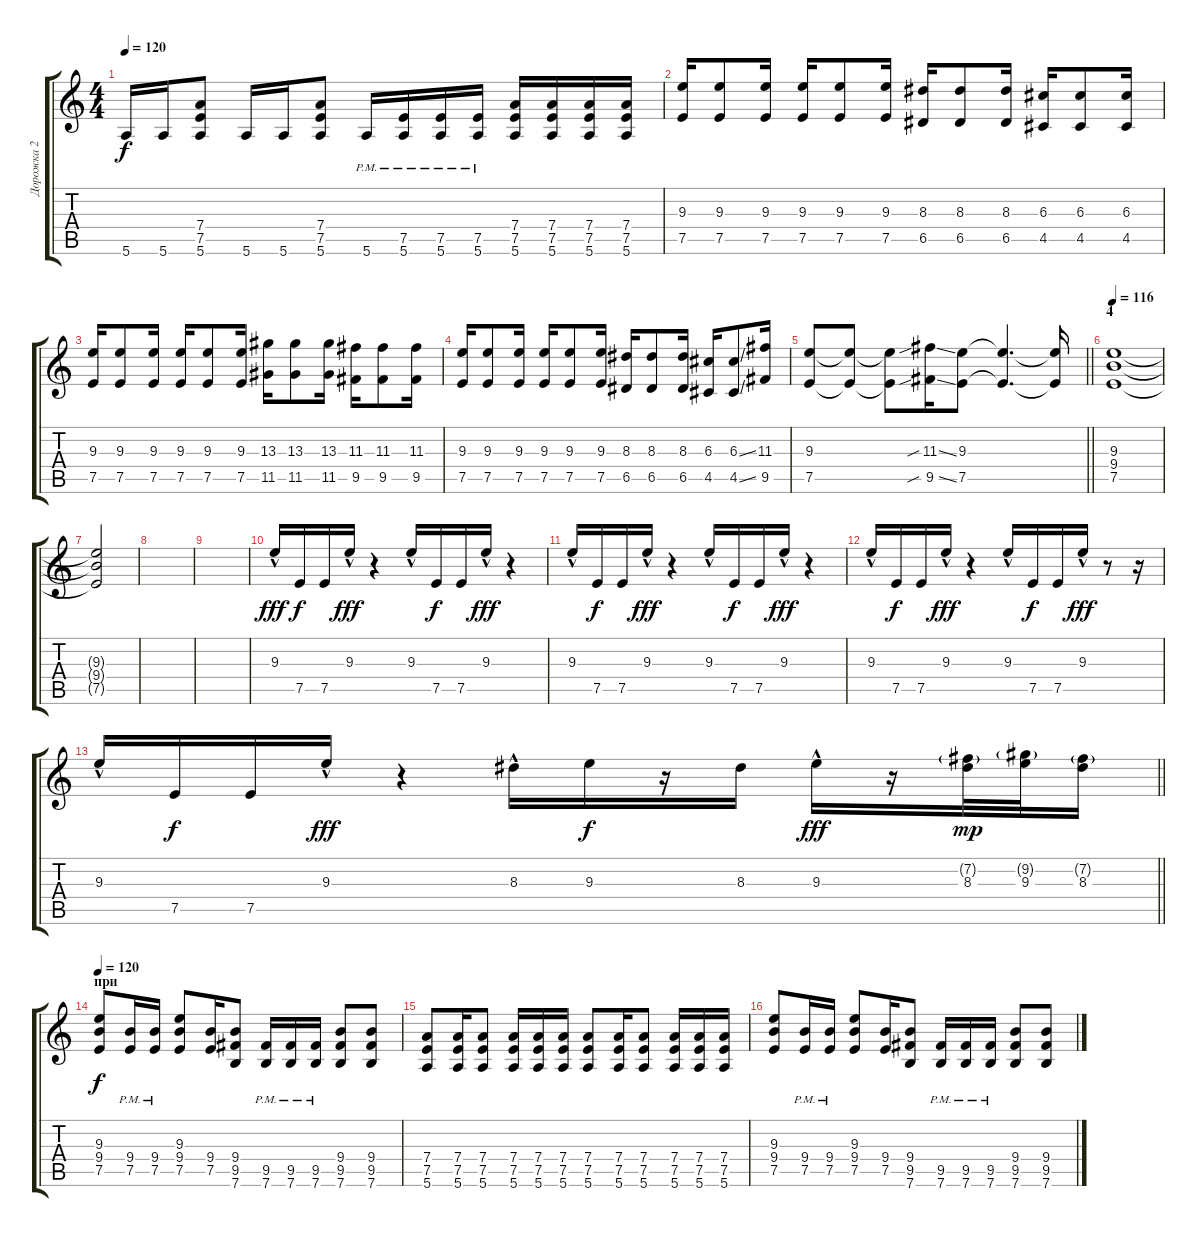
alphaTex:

\track ("Дорожка 2" "Дорожка 2") {instrument distortionguitar}
\staff {score tabs}
\tuning (E4 B3 G3 D3 A2 E2) {hide}
\ts (4 4)
\tempo 120
\clef g2
\ks c
5.6.16{dy f} 5.6.16 (7.4 7.5 5.6).8 5.6.16 5.6.16 (7.4 7.5 5.6).8 5.6{pm}.16 (7.5{pm} 5.6).16 (7.5{pm} 5.6).16 (7.5{pm} 5.6).16 (7.4 7.5 5.6).16 (7.4 7.5 5.6).16 (7.4 7.5 5.6).16 (7.4 7.5 5.6).16 |
(9.3 7.5).16 (9.3 7.5).8 (9.3 7.5).16 (9.3 7.5).16 (9.3 7.5).8 (9.3 7.5).16 (8.3 6.5).16 (8.3 6.5).8 (8.3 6.5).16 (6.3 4.5).16 (6.3 4.5).8 (6.3 4.5).16 |
(9.3 7.5).16 (9.3 7.5).8 (9.3 7.5).16 (9.3 7.5).16 (9.3 7.5).8 (9.3 7.5).16 (13.3 11.5).16 (13.3 11.5).8 (13.3 11.5).16 (11.3 9.5).16 (11.3 9.5).8 (11.3 9.5).16 |
(9.3 7.5).16 (9.3 7.5).8 (9.3 7.5).16 (9.3 7.5).16 (9.3 7.5).8 (9.3 7.5).16 (8.3 6.5).16 (8.3 6.5).8 (8.3 6.5).16 (6.3 4.5).16 (6.3{ss} 4.5{ss}).8 (11.3 9.5).16 |
\barLineRight lightlight
(9.3 7.5).8 (9.3{t} 7.5{t}).8 (9.3{t} 7.5{t}).8 (11.3{sib ss} 9.5{sib ss}).16 (9.3 7.5).8 (9.3{t} 7.5{t}).4{d} (9.3{t} 7.5{t}).16 |
\section ("" "4")
\tempo 116
(9.3 9.4 7.5).1 |
(9.3{t} 9.4{t} 7.5{t}).2 |
|
|
9.3{hac}.16{dy fff} 7.5.16{dy f} 7.5.16 9.3{hac}.16{dy fff} r.4 9.3{hac}.16 7.5.16{dy f} 7.5.16 9.3{hac}.16{dy fff} r.4 |
9.3{hac}.16 7.5.16{dy f} 7.5.16 9.3{hac}.16{dy fff} r.4 9.3{hac}.16 7.5.16{dy f} 7.5.16 9.3{hac}.16{dy fff} r.4 |
9.3{hac}.16 7.5.16{dy f} 7.5.16 9.3{hac}.16{dy fff} r.4 9.3{hac}.16 7.5.16{dy f} 7.5.16 9.3{hac}.16{dy fff} r.8 r.16 |
\barLineRight lightlight
9.3{hac}.16 7.5.16{dy f} 7.5.16 9.3{hac}.16{dy fff} r.4 8.3{hac}.16 9.3.16{dy f} r.16 8.3.16 9.3{hac}.16{dy fff} r.16 (7.2{g} 8.3).32{dy mp} (9.2{g} 9.3).32 (7.2{g} 8.3).16 |
\section ("" "при")
\tempo 120
(9.3 9.4 7.5).8{dy f} (9.4{pm} 7.5{pm}).16 (9.4{pm} 7.5{pm}).16 (9.3 9.4 7.5).8 (9.4 7.5).16 (9.4 9.5 7.6).8 (9.5{pm} 7.6{pm}).16 (9.5{pm} 7.6{pm}).16 (9.5{pm} 7.6{pm}).16 (9.4 9.5 7.6).8 (9.4 9.5 7.6).8 |
(7.4 7.5 5.6).8 (7.4 7.5 5.6).16 (7.4 7.5 5.6).8 (7.4 7.5 5.6).16 (7.4 7.5 5.6).16 (7.4 7.5 5.6).16 (7.4 7.5 5.6).8 (7.4 7.5 5.6).16 (7.4 7.5 5.6).8 (7.4 7.5 5.6).16 (7.4 7.5 5.6).16 (7.4 7.5 5.6).16 |
(9.3 9.4 7.5).8 (9.4{pm} 7.5{pm}).16 (9.4{pm} 7.5{pm}).16 (9.3 9.4 7.5).8 (9.4 7.5).16 (9.4 9.5 7.6).8 (9.5{pm} 7.6{pm}).16 (9.5{pm} 7.6{pm}).16 (9.5{pm} 7.6{pm}).16 (9.4 9.5 7.6).8 (9.4 9.5 7.6).8
